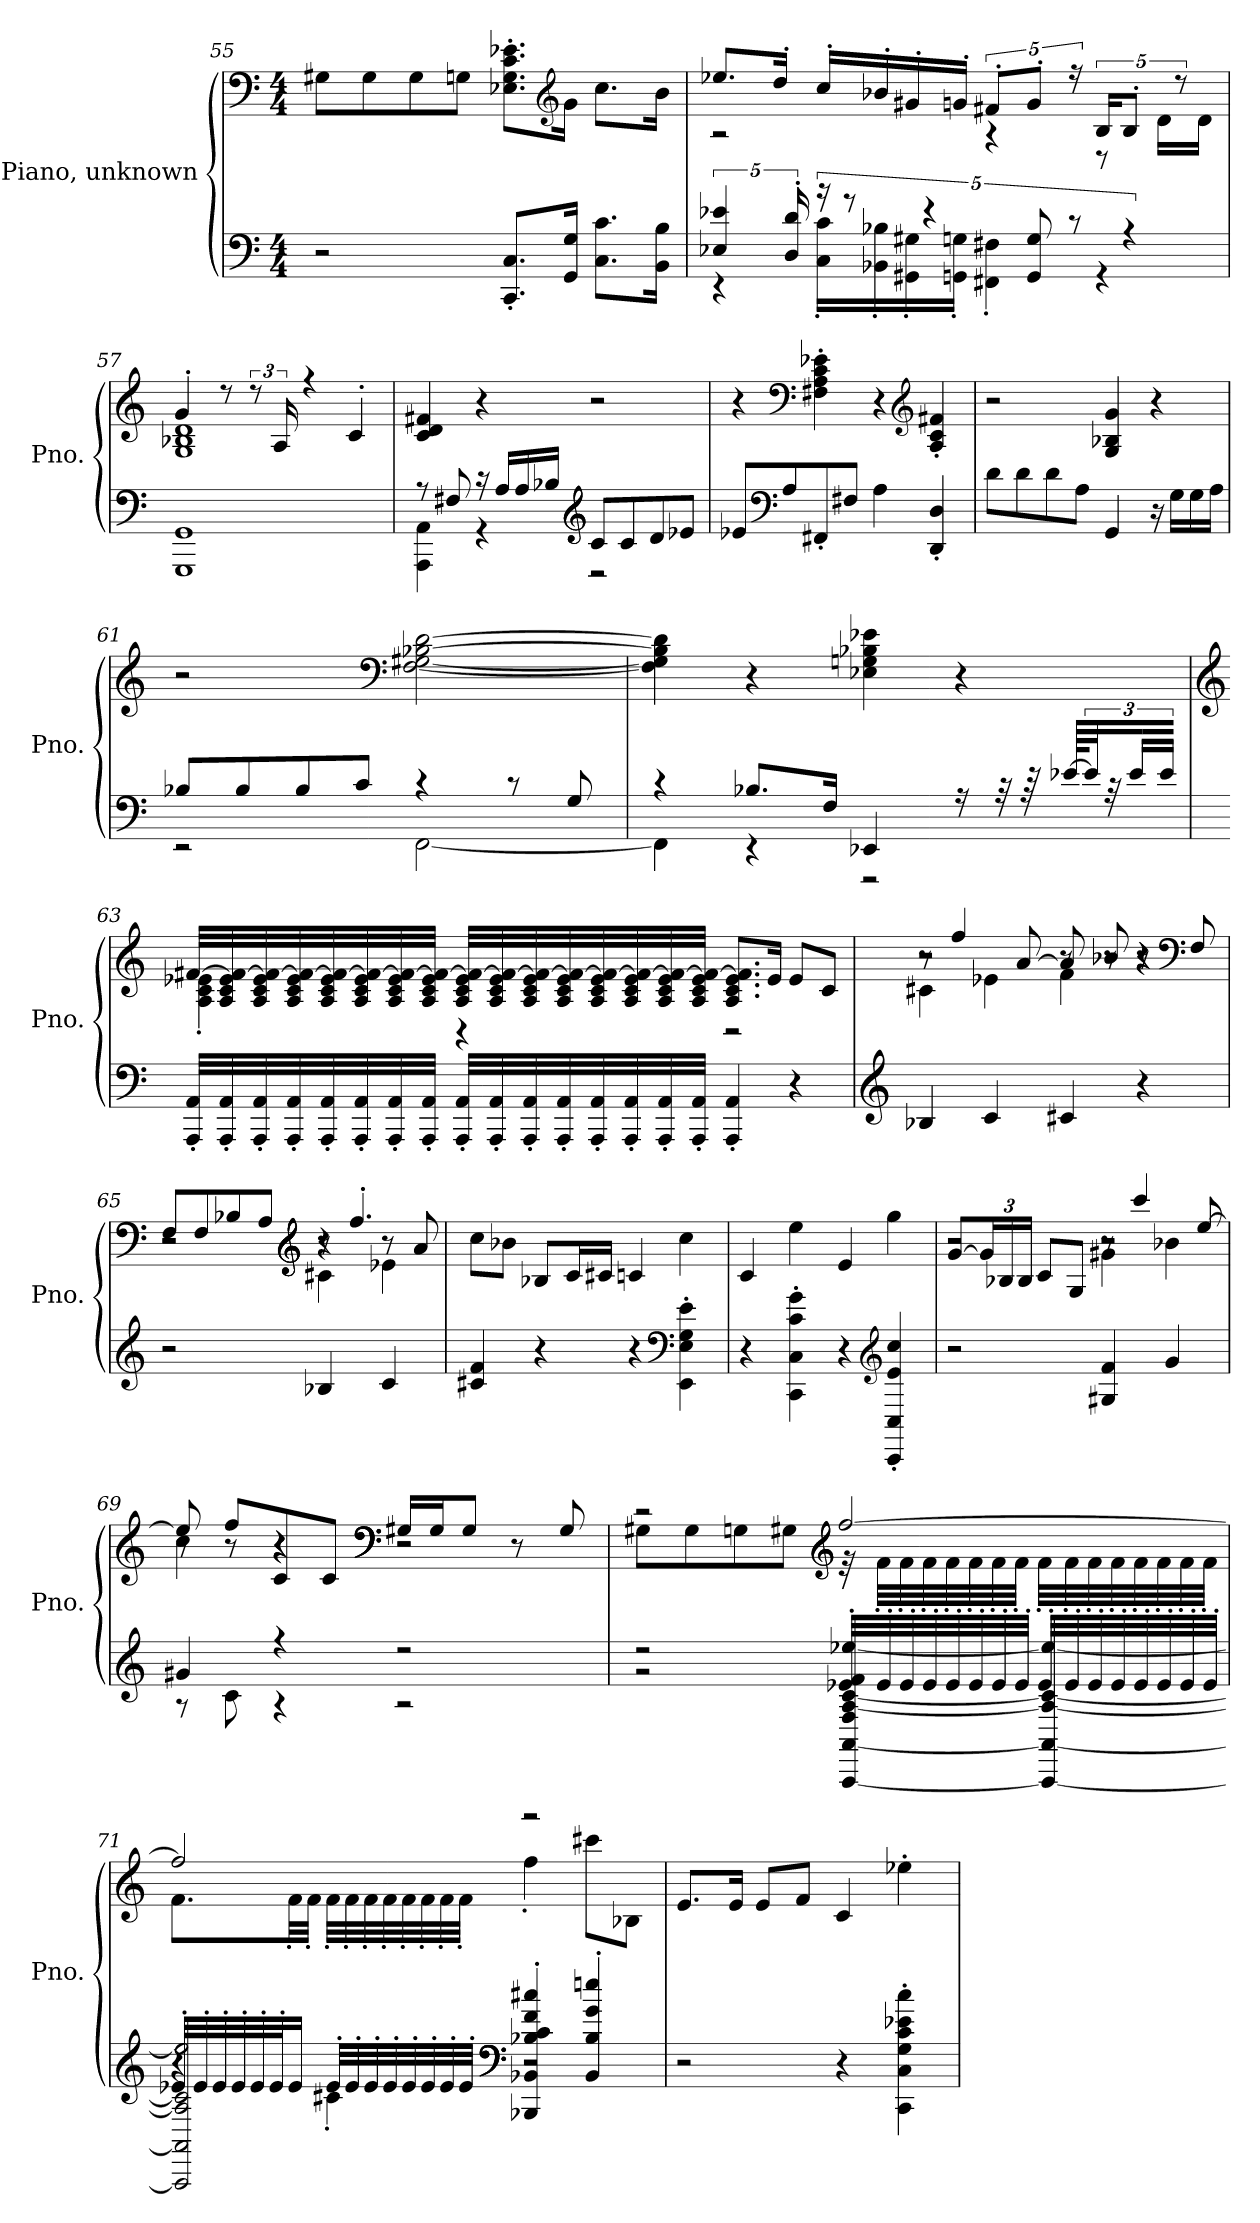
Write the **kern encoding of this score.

**kern	**kern
*part1	*part1
*staff2	*staff1
*I"Piano, unknown	*
*I'Pno.	*
*clefF4	*clefF4
*k[]	*k[]
*M4/4	*M4/4
=55	=55
2r	8G#X\L
.	8G#\
.	8G#\
.	8Gn\J
8.CC/' 8.C/'L	8.E-X\' 8.G\' 8.c\' 8.e-X\'L
*	*clefG2
16GG/ 16G/Jk	16g\Jk
8.C\ 8.c\L	8.cc\L
16BB\ 16B\Jk	16b\Jk
!!LO:LB:g=z
=56	=56
*^	*^
5E-X/ 5e-X/	4r	8.ee-X/L	2r
.	.	16dd'/Jk	.
20D/' 20d/'	.	.	.
20r	16C\' 16c\'LL	16cc'/LL	.
10r	.	.	.
.	16BB-X\' 16B-X\'	16b-X'/	.
.	16GG#X\' 16G#X\'	16g#X'/	.
5r	.	.	.
.	16GGn\' 16Gn\'JJ	16gn'/JJ	.
.	4FF#X\' 4F#X\'	10f#X'/L	4r
10GG/ 10G/	.	10g'/J	.
10r	.	20r	.
.	4r	20B/KL	8r
5r	.	10B'/J	.
.	.	.	16d\LL
.	.	10r	.
.	.	.	16d\JJ
*v	*v	*	*
=57	=57	=57
1GGG 1GG	4g'/	1G 1B-X 1d
.	8r	.
.	12r	.
.	24A/	.
.	4r	.
.	4c'/	.
*	*v	*v
=58	=58
*^	*
8r	4AAA\ 4AA\	4c/ 4d/ 4f#X/
8F#X/	.	.
16r	4r	4r
16A/LL	.	.
16A/	.	.
16B-X/JJ	.	.
*clefG2	*	*
8c/L	2r	2r
8c/	.	.
8d/	.	.
8e-X/J	.	.
*v	*v	*
!!LO:LB:g=z
=59	=59
8e-X/L	4r
*clefF4	*
8A/	.
*	*clefF4
8FF#X'/	4F#X\' 4A\' 4c\' 4e-X\'
8F#X/J	.
4A\	4r
*	*clefG2
4DD/' 4D/'	4A/' 4c/' 4f#X/'
=60	=60
8d\L	2r
8d\	.
8d\	.
8A\J	.
4GG/	4G/ 4B-X/ 4g/
16r	4r
16G\LL	.
16G\	.
16A\JJ	.
=61	=61
*^	*
8B-X/L	2r	2r
8B-/	.	.
8B-/	.	.
8c/J	.	.
*	*	*clefF4
4r	[2FF\	[2F\ [2G#X\ [2B-X\ [2d\
8r	.	.
8G/	.	.
!!LO:PB:g=z
=62	=62	=62
4r	4FF\]	4F\] 4G#\] 4B-\] 4d\]
8.B-X/L	4r	4r
16F/Jk	.	.
4EE-X/	2r	4E-X\ 4Gn\ 4B-X\ 4e-X\
16r	.	4r
32r	.	.
64r	.	.
[64e-X/KLLL	.	.
48e-/JJJ]	.	.
48r	.	.
24e-/LL	.	.
24e-/JJ	.	.
*v	*v	*
!!LO:LB:g=z
=63	=63
*	*clefG2
*	*^
32AAA/' 32AA/'LLL	[32f#X/LLL	4A\' 4c\' 4e-X\'
32AAA/' 32AA/'	32A/ 32c/ 32e-/ 32f#/_	.
32AAA/' 32AA/'	32A/ 32c/ 32e-/ 32f#/_	.
32AAA/' 32AA/'	32A/ 32c/ 32e-/ 32f#/_	.
32AAA/' 32AA/'	32A/ 32c/ 32e-/ 32f#/_	.
32AAA/' 32AA/'	32A/ 32c/ 32e-/ 32f#/_	.
32AAA/' 32AA/'	32A/ 32c/ 32e-/ 32f#/_	.
32AAA/' 32AA/'JJJ	32A/ 32c/ 32e-/ 32f#/_JJJ	.
32AAA/' 32AA/'LLL	32A/ 32c/ 32e-/ 32f#/_LLL	4r
32AAA/' 32AA/'	32A/ 32c/ 32e-/ 32f#/_	.
32AAA/' 32AA/'	32A/ 32c/ 32e-/ 32f#/_	.
32AAA/' 32AA/'	32A/ 32c/ 32e-/ 32f#/_	.
32AAA/' 32AA/'	32A/ 32c/ 32e-/ 32f#/_	.
32AAA/' 32AA/'	32A/ 32c/ 32e-/ 32f#/_	.
32AAA/' 32AA/'	32A/ 32c/ 32e-/ 32f#/_	.
32AAA/' 32AA/'JJJ	32A/ 32c/ 32e-/ 32f#/_JJJ	.
4AAA/' 4AA/'	8.A/ 8.c/ 8.e-/ 8.f#/]L	2r
.	16e-/Jk	.
4r	8e-/L	.
.	8c/J	.
*	*v	*v
!!LO:LB:g=z
=64	=64
*clefG2	*
*	*^
*	*	*^
4B-X/	8r	4c#X\	2r
.	4ff/	.	.
4c/	.	4e-X\	.
.	[8a/	.	.
4c#X/	8a/]	4f\	8r
.	8r	.	8b-X/
4r	4r	4r	8r
*	*clefF4	*	*
.	.	.	8F/
=65	=65	=65	=65
2r	2r	2r	8F/L
.	.	.	8F/
.	.	.	8B-X/
.	.	.	8A/J
*	*clefG2	*	*
4B-X/	8r	4c#X\	4r
.	4.ff'/	.	.
4c/	.	4e-X\	8r
.	.	.	8a/
*	*v	*v	*v
=66	=66
4c#X/ 4f/	8cc\L
.	8b-X\J
4r	8B-X/L
.	16c/L
.	16c#X/JJ
4r	4cn/
*clefF4	*
4EE\' 4E\' 4G\' 4e\'	4cc\
!!LO:LB:g=z
=67	=67
4r	4c/
4CC\' 4C\' 4c\' 4g\'	4ee\
4r	4e/
*clefG2	*
4CC/' 4C/' 4e/' 4cc/'	4gg\
=68	=68
*	*^
*	*	*^
2r	2r	2r	[8g/L
*	*	*	*Xbrackettup
.	.	.	24g/L]
.	.	.	24B-X/
.	.	.	24B-/JJ
.	.	.	8c/L
.	.	.	8G/J
4G#X/ 4f/	8r	4g#X\	2r
.	4ccc/	.	.
4g/	.	4b-X\	.
.	[8ee/	.	.
=69	=69	=69	=69
*^	*	*	*
4g#X/	8r	8ee/]	4cc\	8r
.	8c\	8r	.	8ff/L
4r	4r	4r	4r	8c/
.	.	.	.	8c/J
*	*	*clefF4	*	*
2r	2r	2r	2r	16G#X/LL
.	.	.	.	16G#/J
.	.	.	.	8G#/J
.	.	.	.	8r
.	.	.	.	8G#/
*	*	*	*v	*v
!!LO:LB:g=z
=70	=70	=70	=70
2r	2r	2r	8G#X\L
.	.	.	8G#\
.	.	.	8Gn\
.	.	.	8G#X\J
*	*	*clefG2	*
32e-X/' 32f/'LLL	[4AAA/ [4AA/ 4F/ [4A/ [4c/ [4ee-X/	[2ff/	32r
32e-'/	.	.	32f'\LLL
32e-'/	.	.	32f'\
32e-'/	.	.	32f'\
32e-'/	.	.	32f'\
32e-'/	.	.	32f'\
32e-'/	.	.	32f'\
32e-'/JJJ	.	.	32f'\JJJ
32e-'/LLL	4AAA/_ 4AA/_ 4A/_ 4c/_ 4ee-/_	.	32f'\LLL
32e-'/	.	.	32f'\
32e-'/	.	.	32f'\
32e-'/	.	.	32f'\
32e-'/	.	.	32f'\
32e-'/	.	.	32f'\
32e-'/	.	.	32f'\
32e-'/JJJ	.	.	32f'\JJJ
!!LO:LB:g=z	!!
=71	=71	=71	=71
*	*^	*	*
32e-X'/LLL	4r	2AAA/] 2AA/] 2A/] 2c/] 2ee-/]	2ff/]	8.f\L
32e-'/	.	.	.	.
32e-'/	.	.	.	.
32e-'/	.	.	.	.
32e-'/	.	.	.	.
32e-'/J	.	.	.	.
16e-/JJ	.	.	.	32f'\LL
.	.	.	.	32f'\JJJ
32e-'/LLL	4c#X'\	.	.	32f'\LLL
32e-'/	.	.	.	32f'\
32e-'/	.	.	.	32f'\
32e-'/	.	.	.	32f'\
32e-'/	.	.	.	32f'\
32e-'/	.	.	.	32f'\
32e-'/	.	.	.	32f'\
32e-'/JJJ	.	.	.	32f'\JJJ
*clefF4	*	*	*	*
4BBB-X/' 4BB-X/' 4B-X/' 4c#/' 4f/' 4cc#X/'	2r	2r	2r	4ff'\
4BB-/' 4B-/' 4g/' 4een/'	.	.	.	8ccc#X\L
.	.	.	.	8B-X\J
*v	*v	*v	*	*
*	*v	*v
=72	=72
2r	8.e/L
.	16e/Jk
.	8e/L
.	8f/J
4r	4c/
4CC\' 4C\' 4G\' 4c\' 4e-X\' 4cc\'	4ee-X'\
=	=
*-	*-
